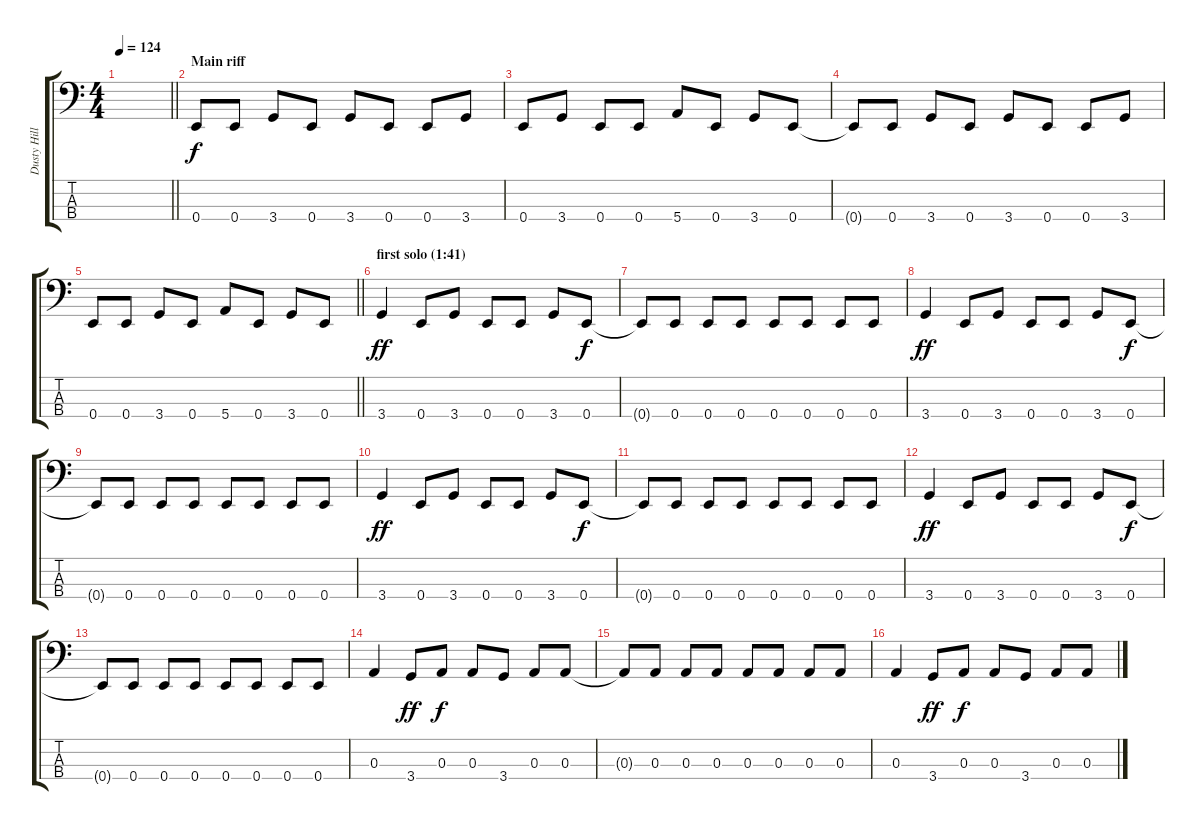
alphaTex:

\track ("Dusty Hill" "Dusty Hill") {instrument electricbassfinger}
\staff {score tabs}
\tuning (G2 D2 A1 E1) {hide}
\ts (4 4)
\tempo 124
\clef f4
\barLineRight lightlight
\ks c
|
\section ("" "Main riff ")
0.4.8{dy f} 0.4.8 3.4.8 0.4.8 3.4.8 0.4.8 0.4.8 3.4.8 |
0.4.8 3.4.8 0.4.8 0.4.8 5.4.8 0.4.8 3.4.8 0.4.8 |
0.4{t}.8 0.4.8 3.4.8 0.4.8 3.4.8 0.4.8 0.4.8 3.4.8 |
\barLineRight lightlight
0.4.8 0.4.8 3.4.8 0.4.8 5.4.8 0.4.8 3.4.8 0.4.8 |
\section ("" "first solo (1:41)")
3.4.4{dy ff} 0.4.8 3.4.8 0.4.8 0.4.8 3.4.8 0.4.8{dy f} |
0.4{t}.8 0.4.8 0.4.8 0.4.8 0.4.8 0.4.8 0.4.8 0.4.8 |
3.4.4{dy ff} 0.4.8 3.4.8 0.4.8 0.4.8 3.4.8 0.4.8{dy f} |
0.4{t}.8 0.4.8 0.4.8 0.4.8 0.4.8 0.4.8 0.4.8 0.4.8 |
3.4.4{dy ff} 0.4.8 3.4.8 0.4.8 0.4.8 3.4.8 0.4.8{dy f} |
0.4{t}.8 0.4.8 0.4.8 0.4.8 0.4.8 0.4.8 0.4.8 0.4.8 |
3.4.4{dy ff} 0.4.8 3.4.8 0.4.8 0.4.8 3.4.8 0.4.8{dy f} |
0.4{t}.8 0.4.8 0.4.8 0.4.8 0.4.8 0.4.8 0.4.8 0.4.8 |
0.3.4 3.4.8{dy ff} 0.3.8{dy f} 0.3.8 3.4.8 0.3.8 0.3.8 |
0.3{t}.8 0.3.8 0.3.8 0.3.8 0.3.8 0.3.8 0.3.8 0.3.8 |
0.3.4 3.4.8{dy ff} 0.3.8{dy f} 0.3.8 3.4.8 0.3.8 0.3.8
